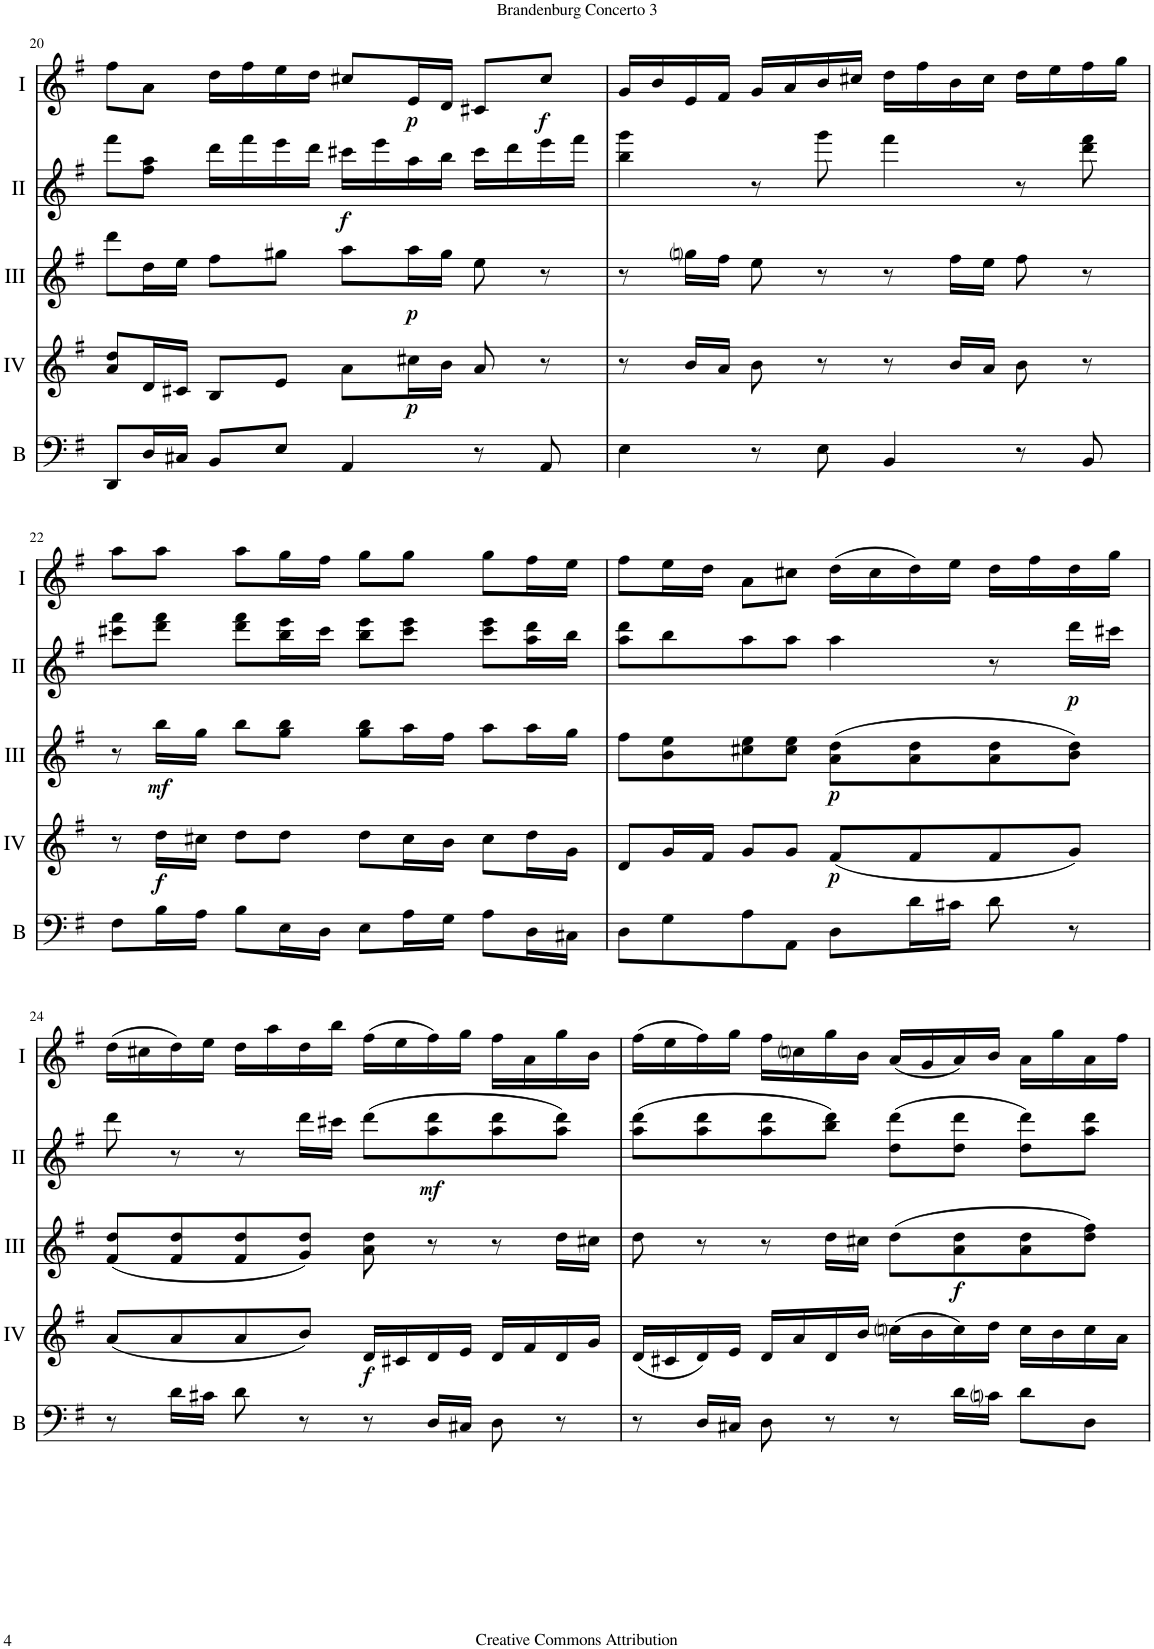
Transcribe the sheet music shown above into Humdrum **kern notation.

**kern	**kern	**dynam	**kern	**dynam	**kern	**dynam	**kern	**dynam
*part5	*part4	*part4	*part3	*part3	*part2	*part2	*part1	*part1
*staff5	*staff4	*staff4	*staff3	*staff3	*staff2	*staff2	*staff1	*staff1
*I"Bass	*I"Acc. 4	*	*I"Acc. 3	*	*I"Acc. 2	*	*I"Acc. 1	*
*I'B	*	*	*	*	*	*	*	*
!!LO:PB:g=z
*clefF4	*clefG2	*	*clefG2	*	*clefG2	*	*clefG2	*
*Trd7c12	*	*	*Trd7c12	*	*Trd7c12	*	*	*
*k[f#]	*k[f#]	*	*k[f#]	*	*k[f#]	*	*k[f#]	*
*M2/2	*M2/2	*	*M2/2	*	*M2/2	*	*M2/2	*
*met(c|)	*met(c|)	*	*met(c|)	*	*met(c|)	*	*met(c|)	*
=20	=20	=20	=20	=20	=20	=20	=20	=20
8DD/L	8a/ 8dd/L	.	8ddd\L	.	8fff#\L	.	8ff#\L	.
16D/L	16d/L	.	16dd\L	.	8ff#\ 8aa\J	.	8a\J	.
16C#X/JJ	16c#X/JJ	.	16ee\JJ	.	.	.	.	.
8BB/L	8B/L	.	8ff#\L	.	16ddd\LL	.	16dd\LL	.
.	.	.	.	.	16fff#\	.	16ff#\	.
8E/J	8e/J	.	8gg#X\J	.	16eee\	.	16ee\	.
.	.	.	.	.	16ddd\JJ	.	16dd\JJ	.
!	!	!	!	!	!	!LO:DY:b	!	!
4AA/	8a\L	.	8aa\L	.	16ccc#X\LL	f	8cc#X/L	.
.	.	.	.	.	16eee\	.	.	.
!	!	!LO:DY:b	!	!LO:DY:b	!	!	!	!LO:DY:b
.	16cc#X\L	p	16aa\L	p	16aa\	.	16e/L	p
.	16b\JJ	.	16gg#\JJ	.	16bb\JJ	.	16d/JJ	.
8r	8a/	.	8ee\	.	16ccc#\LL	.	8c#X/L	.
.	.	.	.	.	16ddd\	.	.	.
!	!	!	!	!	!	!	!	!LO:DY:b
8AA/	8r	.	8r	.	16eee\	.	8cc#/J	f
.	.	.	.	.	16fff#\JJ	.	.	.
=21	=21	=21	=21	=21	=21	=21	=21	=21
4E\	8r	.	8r	.	4bb\ 4ggg\	.	16g/LL	.
.	.	.	.	.	.	.	16b/	.
.	16b/LL	.	16ggni\LL	.	.	.	16e/	.
.	16a/JJ	.	16ff#\JJ	.	.	.	16f#/JJ	.
8r	8b\	.	8ee\	.	8r	.	16g/LL	.
.	.	.	.	.	.	.	16a/	.
8E\	8r	.	8r	.	8ggg\	.	16b/	.
.	.	.	.	.	.	.	16cc#X/JJ	.
4BB/	8r	.	8r	.	4fff#\	.	16dd\LL	.
.	.	.	.	.	.	.	16ff#\	.
.	16b/LL	.	16ff#\LL	.	.	.	16b\	.
.	16a/JJ	.	16ee\JJ	.	.	.	16cc#\JJ	.
8r	8b\	.	8ff#\	.	8r	.	16dd\LL	.
.	.	.	.	.	.	.	16ee\	.
8BB/	8r	.	8r	.	8ddd\ 8fff#\	.	16ff#\	.
.	.	.	.	.	.	.	16gg\JJ	.
!!LO:LB:g=z
=22	=22	=22	=22	=22	=22	=22	=22	=22
8F#\L	8r	.	8r	.	8ccc#X\ 8fff#\L	.	8aa\L	.
!	!	!LO:DY:b	!	!LO:DY:b	!	!	!	!
16B\L	16dd\LL	f	16bb\LL	mf	8ddd\ 8fff#\J	.	8aa\J	.
16A\JJ	16cc#X\JJ	.	16gg\JJ	.	.	.	.	.
8B\L	8dd\L	.	8bb\L	.	8ddd\ 8fff#\L	.	8aa\L	.
16E\L	8dd\J	.	8gg\ 8bb\J	.	16bb\ 16eee\L	.	16gg\L	.
16D\JJ	.	.	.	.	16ccc#\JJ	.	16ff#\JJ	.
8E\L	8dd\L	.	8gg\ 8bb\L	.	8bb\ 8eee\L	.	8gg\L	.
16A\L	16cc#\L	.	16aa\L	.	8ccc#\ 8eee\J	.	8gg\J	.
16G\JJ	16b\JJ	.	16ff#\JJ	.	.	.	.	.
8A\L	8cc#\L	.	8aa\L	.	8ccc#\ 8eee\L	.	8gg\L	.
16D\L	16dd\L	.	16aa\L	.	16aa\ 16ddd\L	.	16ff#\L	.
16C#X\JJ	16g\JJ	.	16gg\JJ	.	16bb\JJ	.	16ee\JJ	.
=23	=23	=23	=23	=23	=23	=23	=23	=23
8D\L	8d/L	.	8ff#\L	.	8aa\ 8ddd\L	.	8ff#\L	.
8G\	16g/L	.	8b\ 8ee\	.	8bb\	.	16ee\L	.
.	16f#/JJ	.	.	.	.	.	16dd\JJ	.
8A\	8g/L	.	8cc#X\ 8ee\	.	8aa\	.	8a\L	.
8AA\J	8g/J	.	8cc#\ 8ee\J	.	8aa\J	.	8cc#X\J	.
!	!	!LO:DY:b	!	!LO:DY:b	!	!	!	!
8D\L	(8f#/L	p	(8a\ 8dd\L	p	4aa\	.	(16dd\LL	.
.	.	.	.	.	.	.	16cc#\	.
16d\L	8f#/	.	8a\ 8dd\	.	.	.	16dd\)	.
16c#X\JJ	.	.	.	.	.	.	16ee\JJ	.
8d\	8f#/	.	8a\ 8dd\	.	8r	.	16dd\LL	.
.	.	.	.	.	.	.	16ff#\	.
!	!	!	!	!	!	!LO:DY:b	!	!
8r	8g/J)	.	8b\ 8dd\J)	.	16ddd\LL	p	16dd\	.
.	.	.	.	.	16ccc#X\JJ	.	16gg\JJ	.
!!LO:LB:g=z
=24	=24	=24	=24	=24	=24	=24	=24	=24
8r	(8a/L	.	(8f#/ 8dd/L	.	8ddd\	.	(16dd\LL	.
.	.	.	.	.	.	.	16cc#X\	.
16d\LL	8a/	.	8f#/ 8dd/	.	8r	.	16dd\)	.
16c#X\JJ	.	.	.	.	.	.	16ee\JJ	.
8d\	8a/	.	8f#/ 8dd/	.	8r	.	16dd\LL	.
.	.	.	.	.	.	.	16aa\	.
8r	8b/J)	.	8g/ 8dd/J)	.	16ddd\LL	.	16dd\	.
.	.	.	.	.	16ccc#X\JJ	.	16bb\JJ	.
!	!	!LO:DY:b	!	!	!	!	!	!
8r	16d/LL	f	8a\ 8dd\	.	(8ddd\L	.	(16ff#\LL	.
.	16c#X/	.	.	.	.	.	16ee\	.
!	!	!	!	!	!	!LO:DY:b	!	!
16D/LL	16d/	.	8r	.	8aa\ 8ddd\	mf	16ff#\)	.
16C#X/JJ	16e/JJ	.	.	.	.	.	16gg\JJ	.
8D\	16d/LL	.	8r	.	8aa\ 8ddd\	.	16ff#\LL	.
.	16f#/	.	.	.	.	.	16a\	.
8r	16d/	.	16dd\LL	.	8aa\ 8ddd\J)	.	16gg\	.
.	16g/JJ	.	16cc#X\JJ	.	.	.	16b\JJ	.
=25	=25	=25	=25	=25	=25	=25	=25	=25
8r	(16d/LL	.	8dd\	.	(8aa\ 8ddd\L	.	(16ff#\LL	.
.	16c#X/	.	.	.	.	.	16ee\	.
16D/LL	16d/)	.	8r	.	8aa\ 8ddd\	.	16ff#\)	.
16C#X/JJ	16e/JJ	.	.	.	.	.	16gg\JJ	.
8D\	16d/LL	.	8r	.	8aa\ 8ddd\	.	16ff#\LL	.
.	16a/	.	.	.	.	.	16ccni\	.
8r	16d/	.	16dd\LL	.	8bb\ 8ddd\J)	.	16gg\	.
.	16b/JJ	.	16cc#X\JJ	.	.	.	16b\JJ	.
8r	(16ccni\LL	.	(8dd\L	.	(8dd\ 8ddd\L	.	(16a/LL	.
.	16b\	.	.	.	.	.	16g/	.
!	!	!	!	!LO:DY:b	!	!	!	!
16d\LL	16cc\)	.	8a\ 8dd\	f	8dd\ 8ddd\J	.	16a/)	.
16cni\JJ	16dd\JJ	.	.	.	.	.	16b/JJ	.
8d\L	16cc\LL	.	8a\ 8dd\	.	8dd\ 8ddd\L)	.	16a\LL	.
.	16b\	.	.	.	.	.	16gg\	.
8D\J	16cc\	.	8dd\ 8ff#\J)	.	8aa\ 8ddd\J	.	16a\	.
.	16a\JJ	.	.	.	.	.	16ff#\JJ	.
=	=	=	=	=	=	=	=	=
*-	*-	*-	*-	*-	*-	*-	*-	*-
